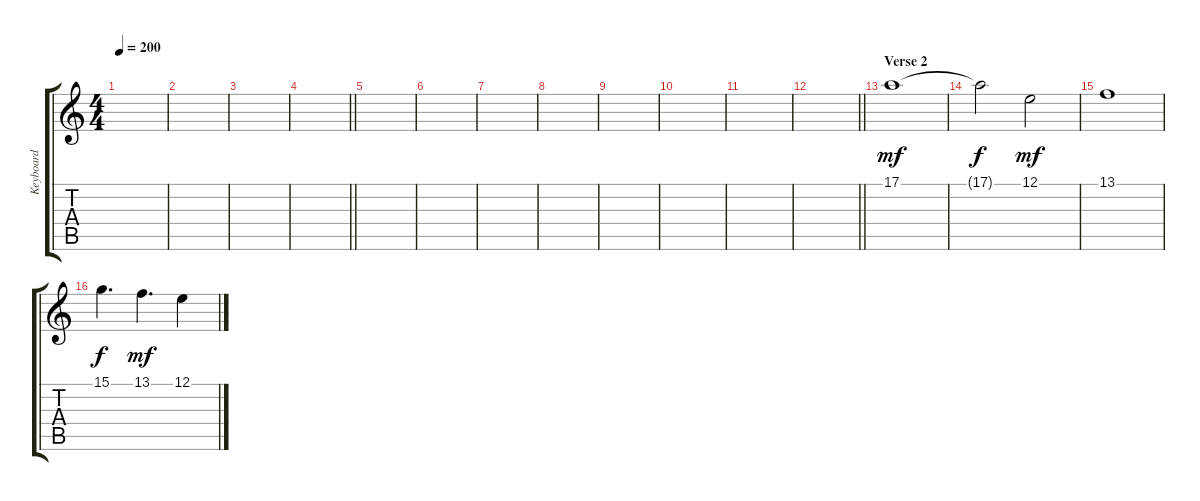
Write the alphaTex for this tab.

\track ("Keyboard" "Keyboard") {instrument fx4atmosphere}
\staff {score tabs}
\tuning (E4 B3 G3 D3 A2 E2) {hide}
\ts (4 4)
\tempo 200
\clef g2
\ks c
|
|
|
\barLineRight lightlight
|
|
|
|
|
|
|
|
\barLineRight lightlight
|
\section ("" "Verse 2")
17.1.1{dy mf} |
17.1{t}.2{dy f} 12.1.2{dy mf} |
13.1.1 |
15.1.4{d dy f} 13.1.4{d dy mf} 12.1.4
